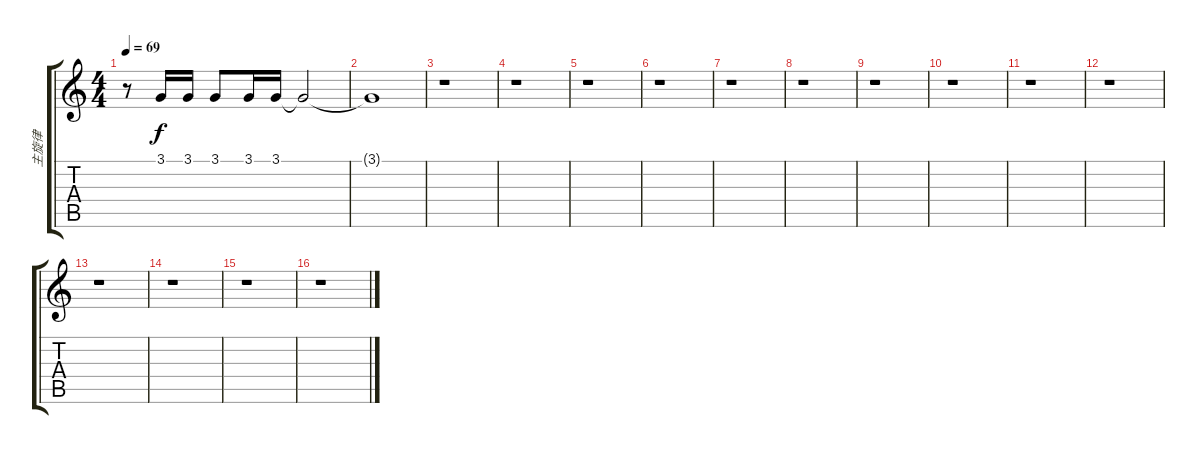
\track ("主旋律" "主旋律") {instrument flute}
\staff {score tabs}
\tuning (E4 B3 G3 D3 A2 E2) {hide}
\ts (4 4)
\tempo 69
\clef g2
\ks c
r.8{dy f} 3.1.16 3.1.16 3.1.8 3.1.16 3.1.16 3.1{t}.2 |
3.1{t}.1 |
r.1 |
r.1 |
r.1 |
r.1 |
r.1 |
r.1 |
r.1 |
r.1 |
r.1 |
r.1 |
r.1 |
r.1 |
r.1 |
r.1
